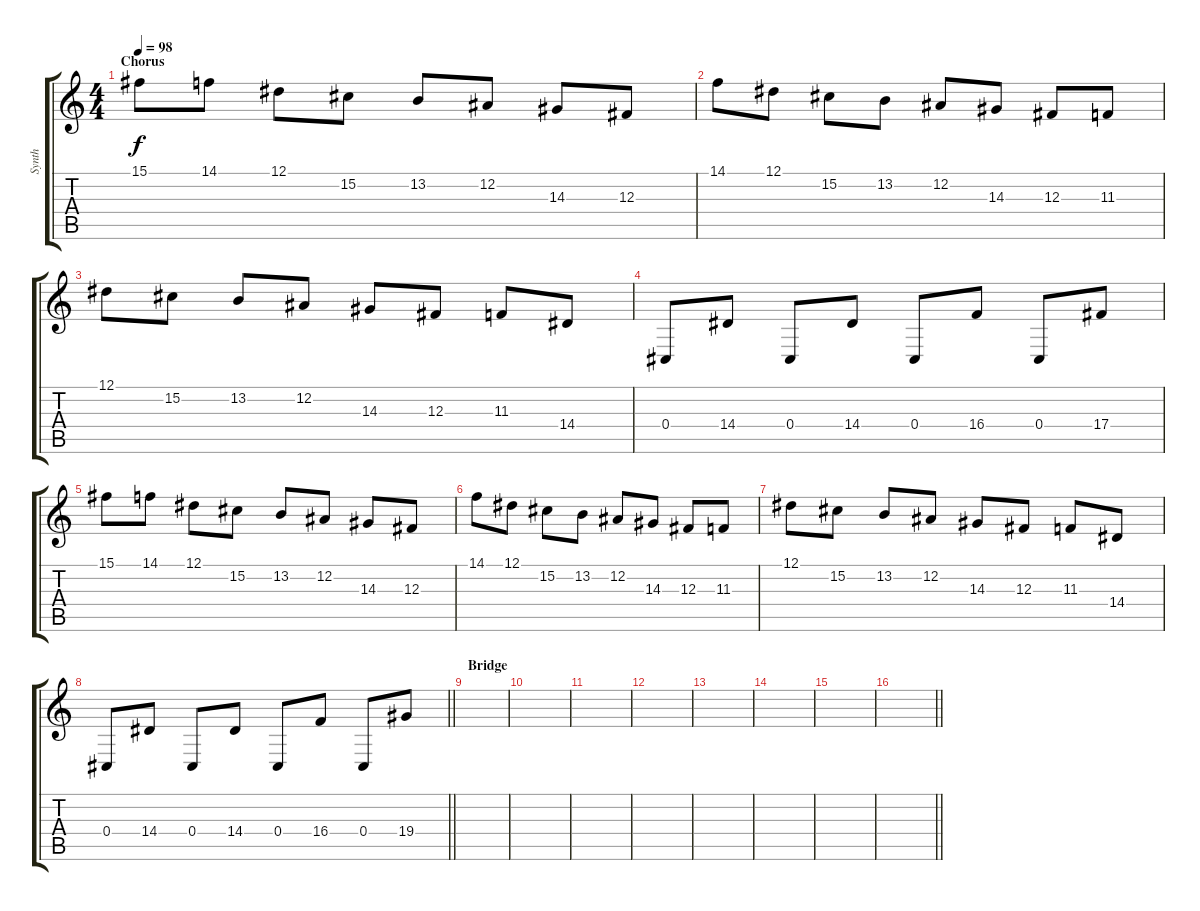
\track ("Synth" "Synth") {instrument lead2sawtooth}
\staff {score tabs}
\tuning (Eb4 Bb3 Gb3 Db3 Ab2 Eb2) {hide}
\ts (4 4)
\section ("" "Chorus")
\tempo 98
\clef g2
\ks c
15.1.8{dy f} 14.1.8 12.1.8 15.2.8 13.2.8 12.2.8 14.3.8 12.3.8 |
14.1.8 12.1.8 15.2.8 13.2.8 12.2.8 14.3.8 12.3.8 11.3.8 |
12.1.8 15.2.8 13.2.8 12.2.8 14.3.8 12.3.8 11.3.8 14.4.8 |
0.4.8 14.4.8 0.4.8 14.4.8 0.4.8 16.4.8 0.4.8 17.4.8 |
15.1.8 14.1.8 12.1.8 15.2.8 13.2.8 12.2.8 14.3.8 12.3.8 |
14.1.8 12.1.8 15.2.8 13.2.8 12.2.8 14.3.8 12.3.8 11.3.8 |
12.1.8 15.2.8 13.2.8 12.2.8 14.3.8 12.3.8 11.3.8 14.4.8 |
\barLineRight lightlight
0.4.8 14.4.8 0.4.8 14.4.8 0.4.8 16.4.8 0.4.8 19.4.8 |
\section ("" "Bridge")
|
|
|
|
|
|
|
\barLineRight lightlight
